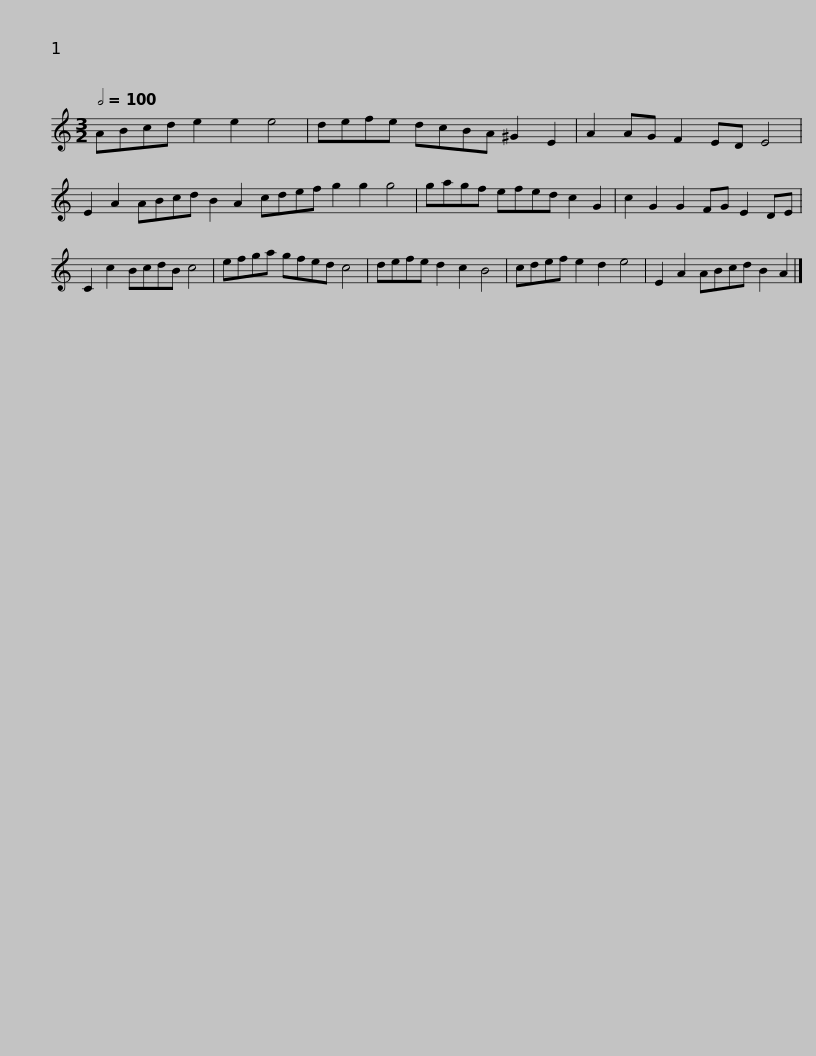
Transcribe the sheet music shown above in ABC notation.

X:1
L:1/8
Q:1/2=100
M:3/2
I:linebreak $
K:C
V:1 treble
V:1
 ABcd e2 e2 e4 | defe dcBA ^G2 E2 | A2 AG F2 ED E4 | E2 A2 ABcd B2 A2 cdef g2 g2 g4 |$ gagf efed c2 G2 | %5
 c2 G2 G2 FG E2 DE | C2 c2 BcdB c4 | efga gfed c4 | defe d2 c2 B4 |$ cdef e2 d2 e4 | %10
 E2 A2 ABcd B2 A2 |] %11
